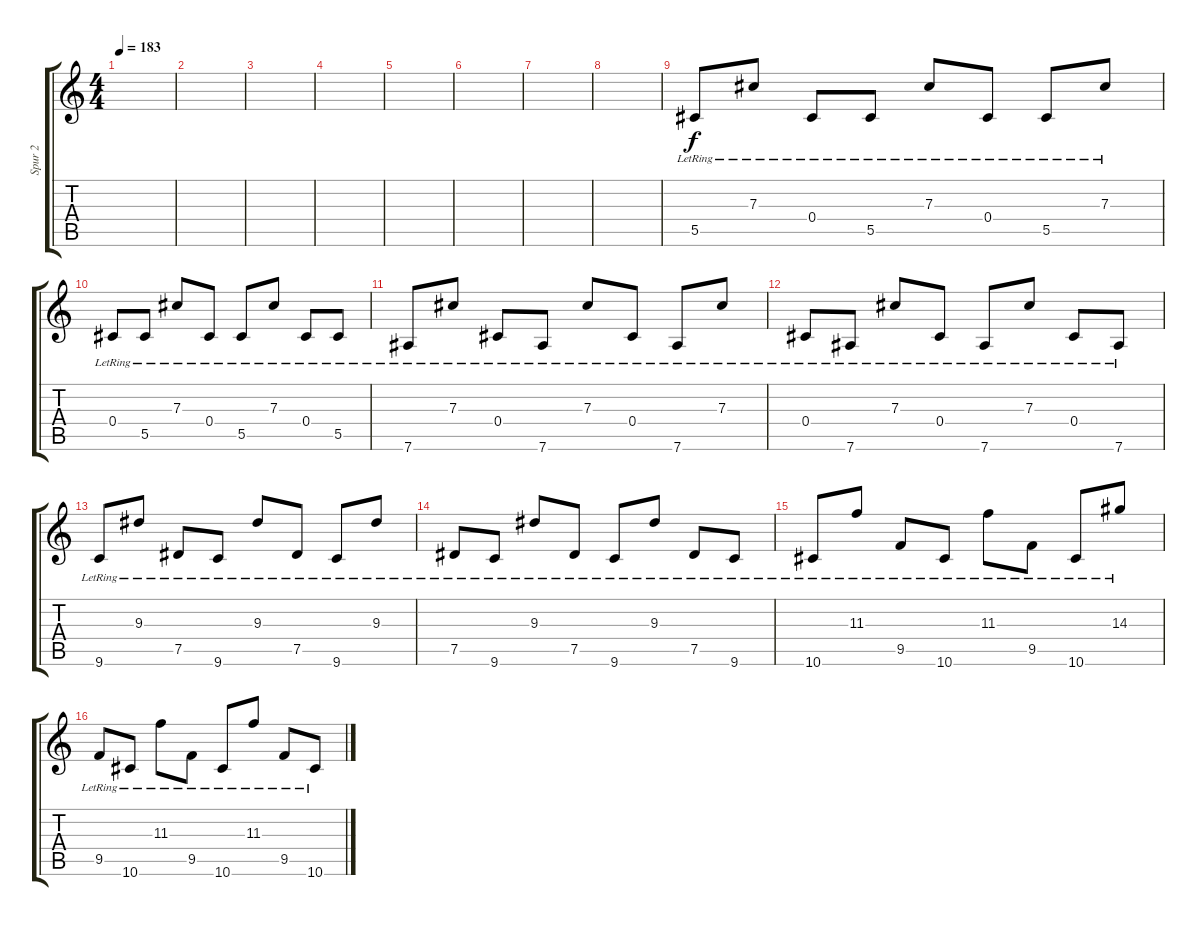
\track ("Spur 2" "Spur 2") {instrument distortionguitar}
\staff {score tabs}
\tuning (Eb4 Bb3 Gb3 Db3 Ab2 Eb2) {hide}
\ts (4 4)
\tempo 183
\tempo 163
\tempo 183
\clef g2
\ks c
|
|
|
|
|
|
|
|
5.5{lr}.8{instrument electricguitarclean} 7.3{lr}.8 0.4{lr}.8 5.5{lr}.8 7.3{lr}.8 0.4{lr}.8 5.5{lr}.8 7.3{lr}.8 |
0.4{lr}.8 5.5{lr}.8 7.3{lr}.8 0.4{lr}.8 5.5{lr}.8 7.3{lr}.8 0.4{lr}.8 5.5{lr}.8 |
7.6{lr}.8 7.3{lr}.8 0.4{lr}.8 7.6{lr}.8 7.3{lr}.8 0.4{lr}.8 7.6{lr}.8 7.3{lr}.8 |
0.4{lr}.8 7.6{lr}.8 7.3{lr}.8 0.4{lr}.8 7.6{lr}.8 7.3{lr}.8 0.4{lr}.8 7.6{lr}.8 |
9.6{lr}.8 9.3{lr}.8 7.5{lr}.8 9.6{lr}.8 9.3{lr}.8 7.5{lr}.8 9.6{lr}.8 9.3{lr}.8 |
7.5{lr}.8 9.6{lr}.8 9.3{lr}.8 7.5{lr}.8 9.6{lr}.8 9.3{lr}.8 7.5{lr}.8 9.6{lr}.8 |
10.6{lr}.8 11.3{lr}.8 9.5{lr}.8 10.6{lr}.8 11.3{lr}.8 9.5{lr}.8 10.6{lr}.8 14.3{lr}.8 |
9.5{lr}.8 10.6{lr}.8 11.3{lr}.8 9.5{lr}.8 10.6{lr}.8 11.3{lr}.8 9.5{lr}.8 10.6{lr}.8
